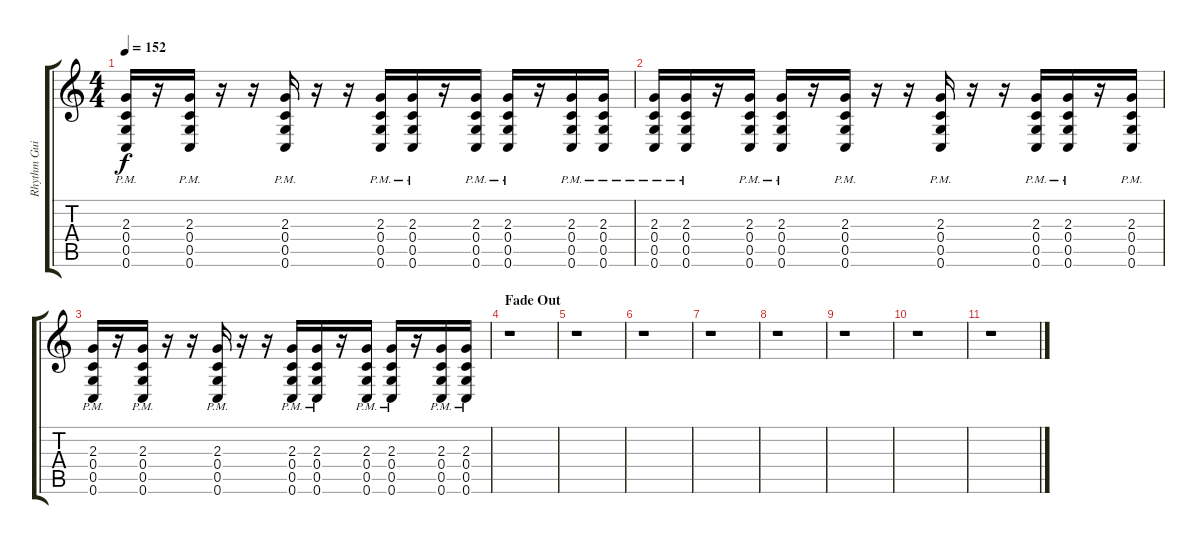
\track ("Rhythm Guitar 1" "Rhythm Gui") {instrument distortionguitar}
\staff {score tabs}
\tuning (D4 A3 F3 C3 G2 C2) {hide}
\ts (4 4)
\tempo 152
\clef g2
\ks c
(2.3{pm} 0.4{pm} 0.5{pm} 0.6{pm}).16{dy f} r.16 (2.3{pm} 0.4{pm} 0.5{pm} 0.6{pm}).16 r.16 r.16 (2.3{pm} 0.4{pm} 0.5{pm} 0.6{pm}).16 r.16 r.16 (2.3{pm} 0.4{pm} 0.5{pm} 0.6{pm}).16 (2.3{pm} 0.4{pm} 0.5{pm} 0.6{pm}).16 r.16 (2.3{pm} 0.4{pm} 0.5{pm} 0.6{pm}).16 (2.3{pm} 0.4{pm} 0.5{pm} 0.6{pm}).16 r.16 (2.3{pm} 0.4{pm} 0.5{pm} 0.6{pm}).16 (2.3{pm} 0.4{pm} 0.5{pm} 0.6{pm}).16 |
(2.3{pm} 0.4{pm} 0.5{pm} 0.6{pm}).16 (2.3{pm} 0.4{pm} 0.5{pm} 0.6{pm}).16 r.16 (2.3{pm} 0.4{pm} 0.5{pm} 0.6{pm}).16 (2.3{pm} 0.4{pm} 0.5{pm} 0.6{pm}).16 r.16 (2.3{pm} 0.4{pm} 0.5{pm} 0.6{pm}).16 r.16 r.16 (2.3{pm} 0.4{pm} 0.5{pm} 0.6{pm}).16 r.16 r.16 (2.3{pm} 0.4{pm} 0.5{pm} 0.6{pm}).16 (2.3{pm} 0.4{pm} 0.5{pm} 0.6{pm}).16 r.16 (2.3{pm} 0.4{pm} 0.5{pm} 0.6{pm}).16 |
(2.3{pm} 0.4{pm} 0.5{pm} 0.6{pm}).16 r.16 (2.3{pm} 0.4{pm} 0.5{pm} 0.6{pm}).16 r.16 r.16 (2.3{pm} 0.4{pm} 0.5{pm} 0.6{pm}).16 r.16 r.16 (2.3{pm} 0.4{pm} 0.5{pm} 0.6{pm}).16 (2.3{pm} 0.4{pm} 0.5{pm} 0.6{pm}).16 r.16 (2.3{pm} 0.4{pm} 0.5{pm} 0.6{pm}).16 (2.3{pm} 0.4{pm} 0.5{pm} 0.6{pm}).16 r.16 (2.3{pm} 0.4{pm} 0.5{pm} 0.6{pm}).16 (2.3{pm} 0.4{pm} 0.5{pm} 0.6{pm}).16 |
\section ("" "Fade Out")
r.1 |
r.1 |
r.1 |
r.1 |
r.1 |
r.1 |
r.1 |
r.1
